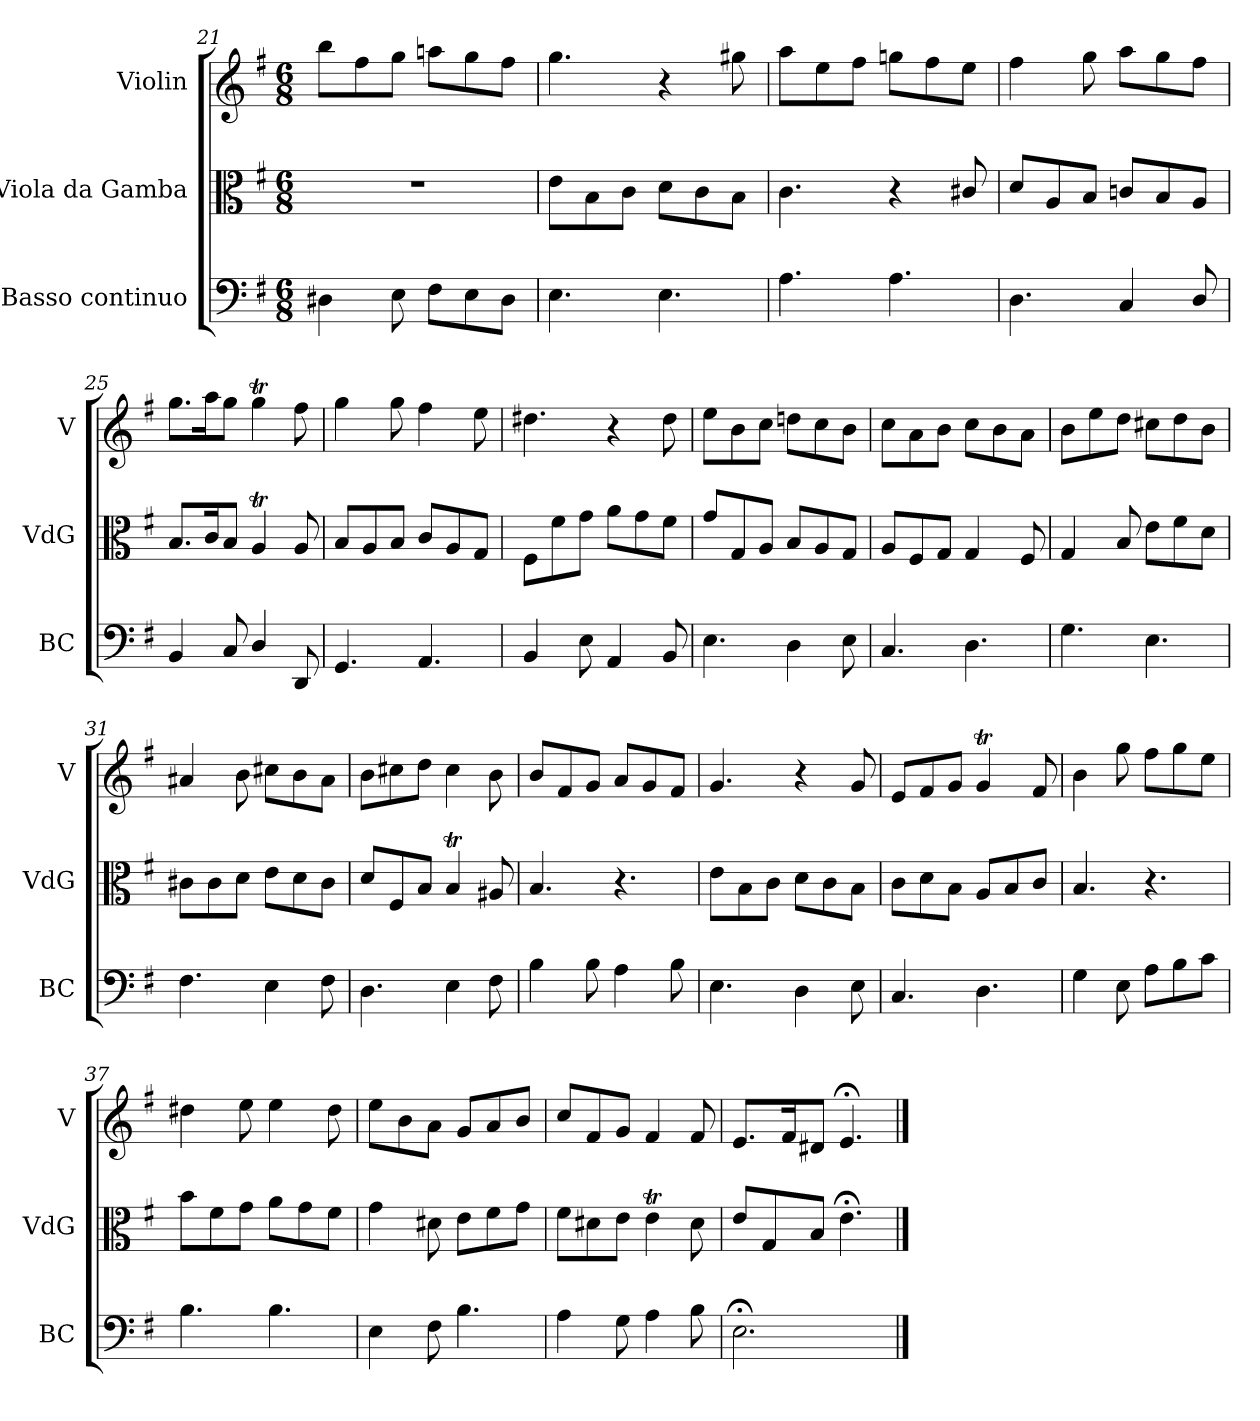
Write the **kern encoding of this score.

**kern	**kern	**kern
*part3	*part2	*part1
*staff3	*staff2	*staff1
*I"Basso continuo	*I"Viola da Gamba	*I"Violin
*I'BC	*I'VdG	*I'V
*clefF4	*clefC3	*clefG2
*k[f#]	*k[f#]	*k[f#]
*e:	*e:	*e:
*M6/8	*M6/8	*M6/8
=21	=21	=21
4D#X\	2.r	8bb\L
.	.	8ff#\
8E\	.	8gg\J
8F#\L	.	8aan\L
8E\	.	8gg\
8D#\J	.	8ff#\J
=22	=22	=22
4.E\	8e\L	4.gg\
.	8B\	.
.	8c\J	.
4.E\	8d\L	4r
.	8c\	.
.	8B\J	8gg#X\
=23	=23	=23
4.A\	4.c\	8aa\L
.	.	8ee\
.	.	8ff#\J
4.A\	4r	8ggn\L
.	.	8ff#\
.	8c#X/	8ee\J
!!LO:PB:g=z
=24	=24	=24
4.D\	8d/L	4ff#\
.	8A/	.
.	8B/J	8gg\
4C/	8cn/L	8aa\L
.	8B/	8gg\
8D/	8A/J	8ff#\J
=25	=25	=25
4BB/	8.B/L	8.gg\L
.	16c/k	16aa\k
8C/	8B/J	8gg\J
4D/	4AT/	4ggT\
8DD/	8A/	8ff#\
=26	=26	=26
4.GG/	8B/L	4gg\
.	8A/	.
.	8B/J	8gg\
4.AA/	8c/L	4ff#\
.	8A/	.
.	8G/J	8ee\
=27	=27	=27
4BB/	8F#\L	4.dd#X\
.	8f#\	.
8E\	8g\J	.
4AA/	8a\L	4r
.	8g\	.
8BB/	8f#\J	8dd#\
=28	=28	=28
4.E\	8g/L	8ee\L
.	8G/	8b\
.	8A/J	8cc\J
4D\	8B/L	8ddn\L
.	8A/	8cc\
8E\	8G/J	8b\J
=29	=29	=29
4.C/	8A/L	8cc\L
.	8F#/	8a\
.	8G/J	8b\J
4.D\	4G/	8cc\L
.	.	8b\
.	8F#/	8a\J
!!LO:LB:g=z
=30	=30	=30
4.G\	4G/	8b\L
.	.	8ee\
.	8B/	8dd\J
4.E\	8e\L	8cc#X\L
.	8f#\	8dd\
.	8d\J	8b\J
=31	=31	=31
4.F#\	8c#X\L	4a#X/
.	8c#\	.
.	8d\J	8b\
4E\	8e\L	8cc#X\L
.	8d\	8b\
8F#\	8c#\J	8a#\J
=32	=32	=32
4.D\	8d/L	8b\L
.	8F#/	8cc#X\
.	8B/J	8dd\J
4E\	4Bt/	4cc#\
8F#\	8A#X/	8b\
=33	=33	=33
4B\	4.B/	8b/L
.	.	8f#/
8B\	.	8g/J
4A\	4.r	8a/L
.	.	8g/
8B\	.	8f#/J
=34	=34	=34
4.E\	8e\L	4.g/
.	8B\	.
.	8c\J	.
4D\	8d\L	4r
.	8c\	.
8E\	8B\J	8g/
=35	=35	=35
4.C/	8c\L	8e/L
.	8d\	8f#/
.	8B\J	8g/J
4.D\	8A/L	4gT/
.	8B/	.
.	8c/J	8f#/
!!LO:LB:g=z
=36	=36	=36
4G\	4.B/	4b\
8E\	.	8gg\
8A\L	4.r	8ff#\L
8B\	.	8gg\
8c\J	.	8ee\J
=37	=37	=37
4.B\	8b\L	4dd#X\
.	8f#\	.
.	8g\J	8ee\
4.B\	8a\L	4ee\
.	8g\	.
.	8f#\J	8dd#\
=38	=38	=38
4E\	4g\	8ee\L
.	.	8b\
8F#\	8d#X\	8a\J
4.B\	8e\L	8g/L
.	8f#\	8a/
.	8g\J	8b/J
=39	=39	=39
4A\	8f#\L	8cc/L
.	8d#X\	8f#/
8G\	8e\J	8g/J
4A\	4eT\	4f#/
8B\	8d#\	8f#/
=40	=40	=40
2.E;<\	8e/L	8.e/L
.	8G/	.
.	.	16f#/k
.	8B/J	8d#X/J
.	4.e;<\	4.e;</
==	==	==
*-	*-	*-
